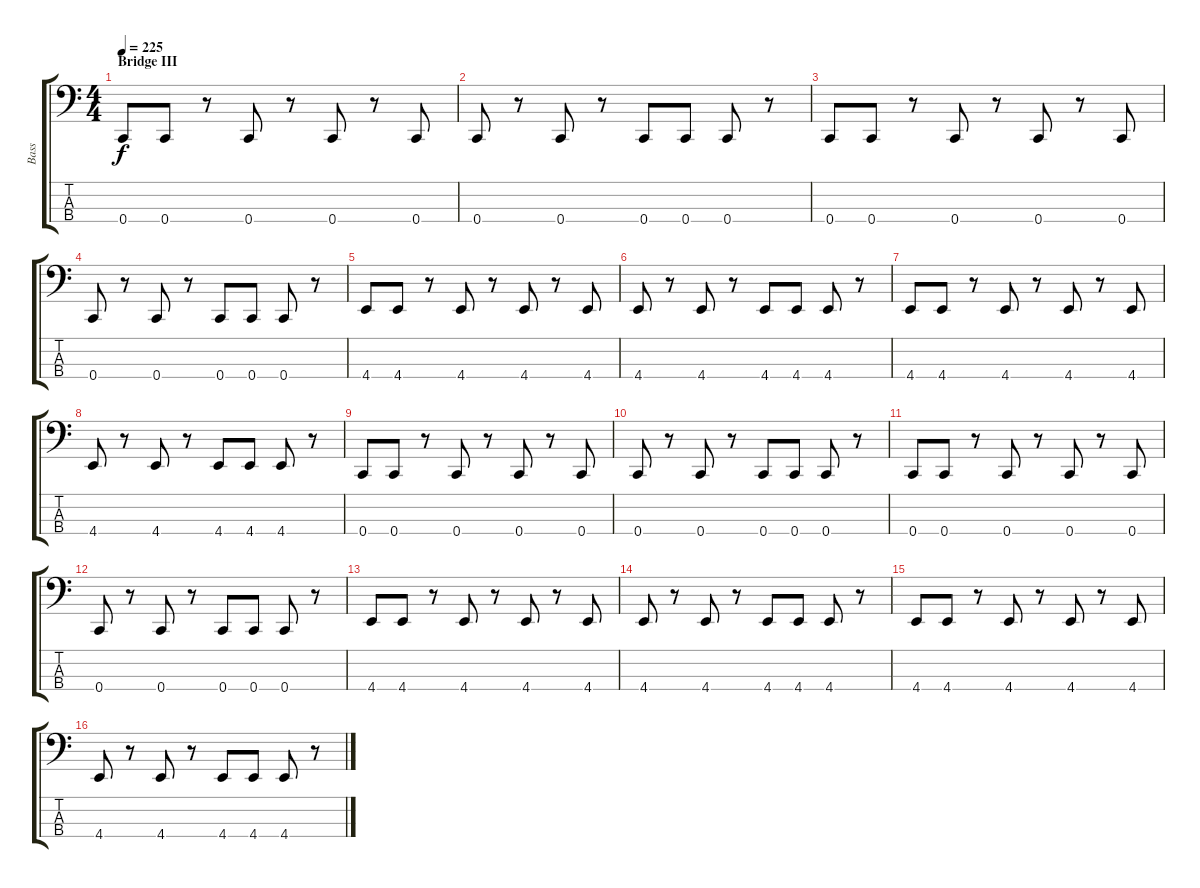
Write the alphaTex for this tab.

\track ("Bass" "Bass") {instrument electricbassfinger}
\staff {score tabs}
\tuning (F2 C2 G1 C1) {hide}
\ts (4 4)
\section ("" "Bridge III")
\tempo 225
\clef f4
\ks c
0.4.8{dy f volume 16} 0.4.8 r.8 0.4.8 r.8 0.4.8 r.8 0.4.8 |
0.4.8 r.8 0.4.8 r.8 0.4.8 0.4.8 0.4.8 r.8 |
0.4.8 0.4.8 r.8 0.4.8 r.8 0.4.8 r.8 0.4.8 |
0.4.8 r.8 0.4.8 r.8 0.4.8 0.4.8 0.4.8 r.8 |
4.4.8 4.4.8 r.8 4.4.8 r.8 4.4.8 r.8 4.4.8 |
4.4.8 r.8 4.4.8 r.8 4.4.8 4.4.8 4.4.8 r.8 |
4.4.8 4.4.8 r.8 4.4.8 r.8 4.4.8 r.8 4.4.8 |
4.4.8 r.8 4.4.8 r.8 4.4.8 4.4.8 4.4.8 r.8 |
0.4.8 0.4.8 r.8 0.4.8 r.8 0.4.8 r.8 0.4.8 |
0.4.8 r.8 0.4.8 r.8 0.4.8 0.4.8 0.4.8 r.8 |
0.4.8 0.4.8 r.8 0.4.8 r.8 0.4.8 r.8 0.4.8 |
0.4.8 r.8 0.4.8 r.8 0.4.8 0.4.8 0.4.8 r.8 |
4.4.8 4.4.8 r.8 4.4.8 r.8 4.4.8 r.8 4.4.8 |
4.4.8 r.8 4.4.8 r.8 4.4.8 4.4.8 4.4.8 r.8 |
4.4.8 4.4.8 r.8 4.4.8 r.8 4.4.8 r.8 4.4.8 |
4.4.8 r.8 4.4.8 r.8 4.4.8 4.4.8 4.4.8 r.8
